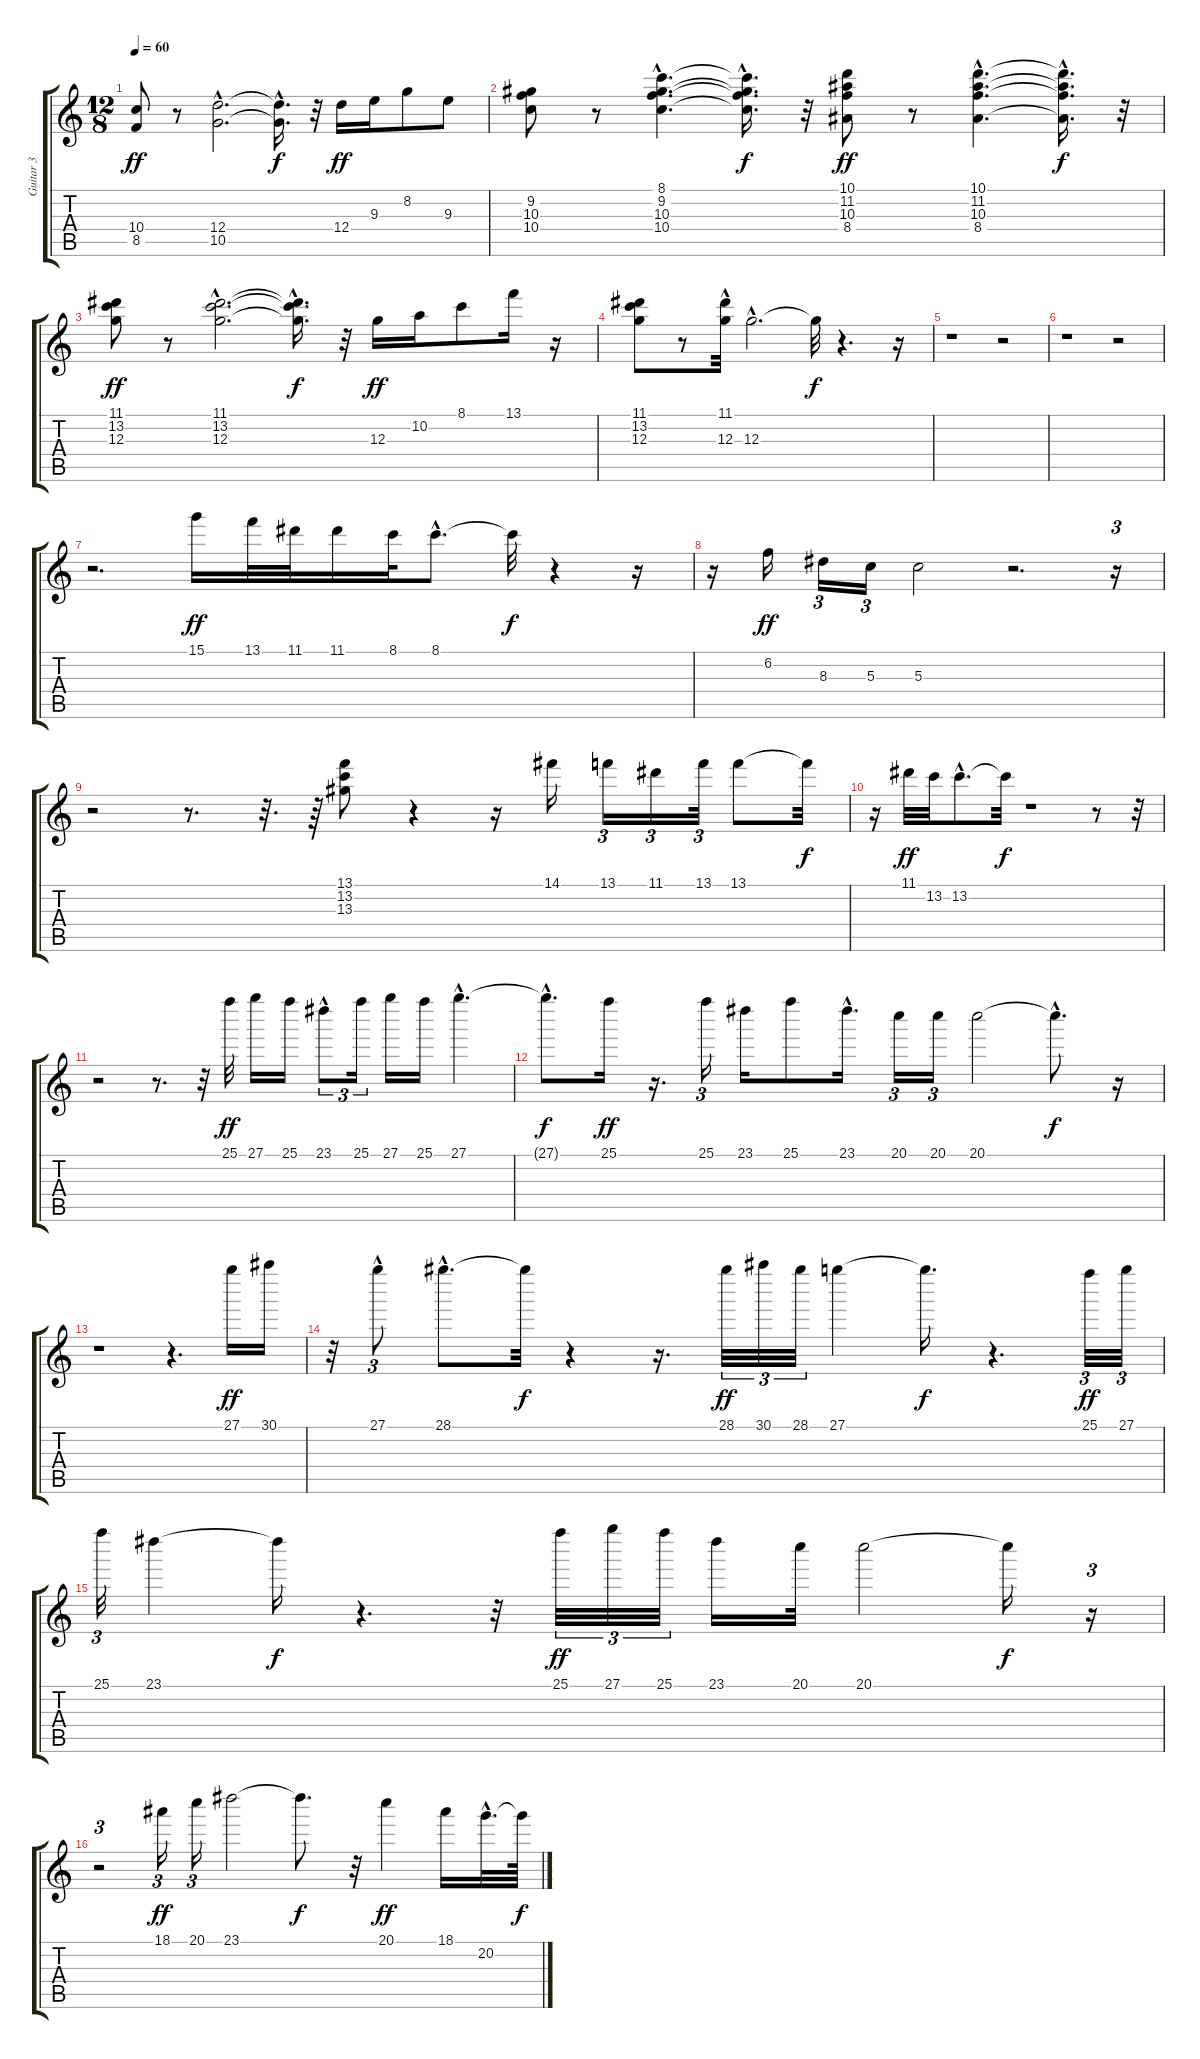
\track ("Guitar 3" "Guitar 3") {instrument distortionguitar}
\staff {score tabs}
\tuning (E4 B3 G3 D3 A2 E2) {hide}
\ts (12 8)
\tempo 60
\clef g2
\ks c
(10.4 8.5).8{dy ff} r.8 (12.4{hac} 10.5{hac}).2{d} (12.4{hac t} 10.5{hac t}).16{d dy f} r.32 12.4.16{dy ff} 9.3.16 8.2.8 9.3.8 |
(9.2 10.3 10.4).8 r.8 (8.1{hac} 9.2{hac} 10.3{hac} 10.4{hac}).4{d} (8.1{hac t} 9.2{hac t} 10.3{hac t} 10.4{hac t}).16{d dy f} r.32 (10.1 11.2 10.3 8.4).8{dy ff} r.8 (10.1{hac} 11.2{hac} 10.3{hac} 8.4{hac}).4{d} (10.1{hac t} 11.2{hac t} 10.3{hac t} 8.4{hac t}).16{d dy f} r.32 |
(11.1 13.2 12.3).8{dy ff} r.8 (11.1{hac} 13.2{hac} 12.3{hac}).2{d} (11.1{hac t} 13.2{hac t} 12.3{hac t}).16{d dy f} r.32 12.3.16{dy ff} 10.2.16 8.1.8 13.1.16 r.16 |
(11.1 13.2 12.3).8 r.8 (11.1{hac} 12.3{hac}).32 12.3{hac}.2{d} 12.3{t}.32{dy f} r.4{d} r.16 |
r.1 r.2 |
r.1 r.2 |
r.2{d} 15.1.16{dy ff instrument distortionguitar} 13.1.32 11.1.32 11.1.16 8.1.32 8.1{hac}.8{d} 8.1{t}.32{dy f} r.4 r.16 |
r.16 6.2.16{dy ff} 8.3.16{tu (3 2)} 5.3.16{tu (3 2)} 5.3.2 r.2{d} r.16{tu (3 2)} |
r.2 r.8{d} r.32{d} r.64 (13.1 13.2 13.3).8 r.4 r.16 14.1.16 13.1.16{tu (3 2)} 11.1.16{tu (3 2)} 13.1.32{tu (3 2)} 13.1.8 13.1{t}.32{dy f} |
r.16 11.1.32{dy ff} 13.2.32 13.2{hac}.8{d} 13.2{t}.32{dy f} r.1 r.8 r.32 |
r.2 r.8{d} r.32 25.1.32{dy ff} 27.1.16 25.1.16 23.1{hac}.8{tu (3 2)} 25.1.16{tu (3 2)} 27.1.16 25.1.16 27.1{hac}.4{d} |
27.1{hac t}.8{d dy f} 25.1.16{dy ff} r.16{d} 25.1.16{tu (3 2)} 23.1.16 25.1.8 23.1{hac}.16{d} 20.1.16{tu (3 2)} 20.1.16{tu (3 2)} 20.1.2 20.1{hac t}.8{d dy f} r.16 |
r.1 r.4{d} 27.1.16{dy ff} 30.1.16 |
r.32 27.1{hac}.8{tu (3 2)} 28.1{hac}.8{d} 28.1{t}.32{dy f} r.4 r.16{d} 28.1.32{tu (3 2) dy ff} 30.1.32{tu (3 2)} 28.1.32{tu (3 2)} 27.1.4 27.1{t}.16{d dy f} r.4{d} 25.1.32{tu (3 2) dy ff} 27.1.32{tu (3 2)} |
25.1.32{tu (3 2)} 23.1.4 23.1{t}.16{dy f} r.4{d} r.32 25.1.32{tu (3 2) dy ff} 27.1.32{tu (3 2)} 25.1.32{tu (3 2)} 23.1.16 20.1.32 20.1.2 20.1{t}.16{dy f} r.16{tu (3 2)} |
r.2{tu (3 2)} 18.1.16{tu (3 2) dy ff} 20.1.16{tu (3 2)} 23.1.2 23.1{t}.8{d dy f} r.32 20.1.4{dy ff} 18.1.16 20.2{hac}.32{d} 20.2{t}.64{dy f}
